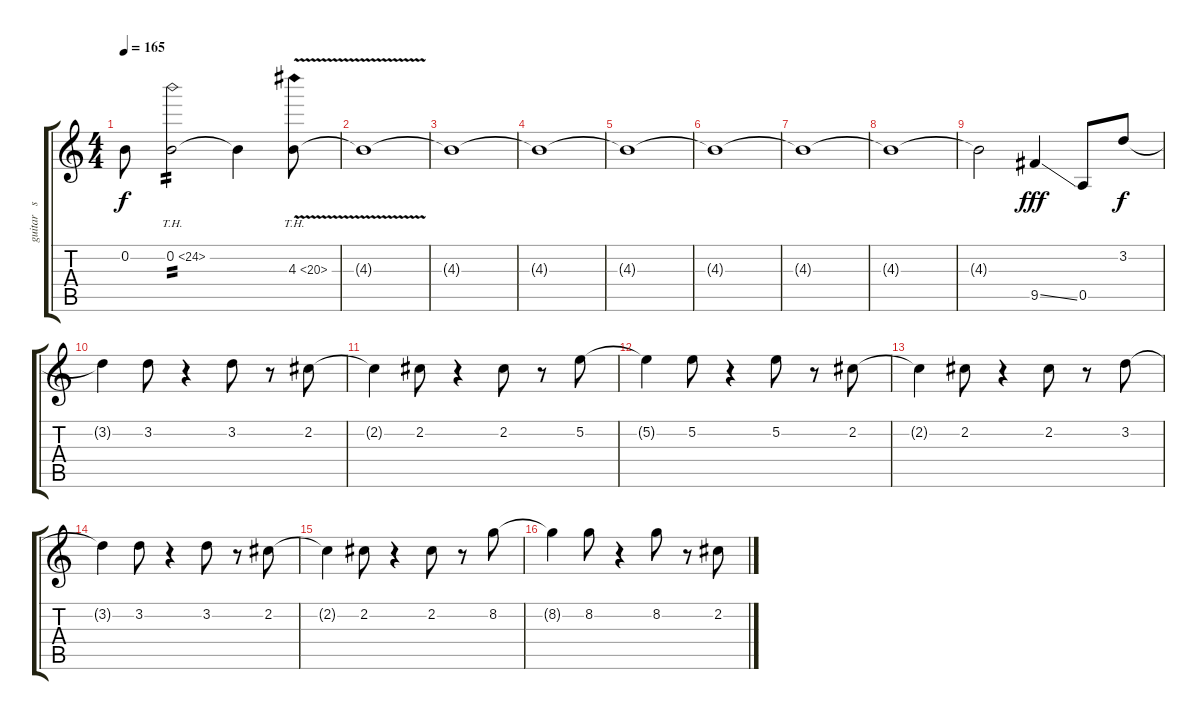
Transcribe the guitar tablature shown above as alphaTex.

\track ("guitar   solo   one" "guitar   s") {instrument overdrivenguitar}
\staff {score tabs}
\tuning (E4 B3 G3 D3 A2 E2) {hide}
\ts (4 4)
\tempo 165
\clef g2
\ks c
0.2{t}.8{dy f} 0.2{th 24}.2{tp 2} 0.2{t}.4 4.3{th 16 v}.8{volume 11} |
4.3{t}.1 |
4.3{t}.1 |
4.3{t}.1{volume 7} |
4.3{t}.1 |
4.3{t}.1 |
4.3{t}.1 |
4.3{t}.1{volume 7} |
4.3{t}.2 9.5{ss}.4{dy fff volume 13} 0.5.8 3.2.8{dy f} |
3.2{t}.4 3.2.8 r.4 3.2.8 r.8 2.2.8 |
2.2{t}.4 2.2.8 r.4 2.2.8 r.8 5.2.8 |
5.2{t}.4 5.2.8 r.4 5.2.8 r.8 2.2.8 |
2.2{t}.4 2.2.8 r.4 2.2.8 r.8 3.2.8 |
3.2{t}.4 3.2.8 r.4 3.2.8 r.8 2.2.8 |
2.2{t}.4 2.2.8 r.4 2.2.8 r.8 8.2.8 |
8.2{t}.4 8.2.8 r.4 8.2.8 r.8 2.2.8
